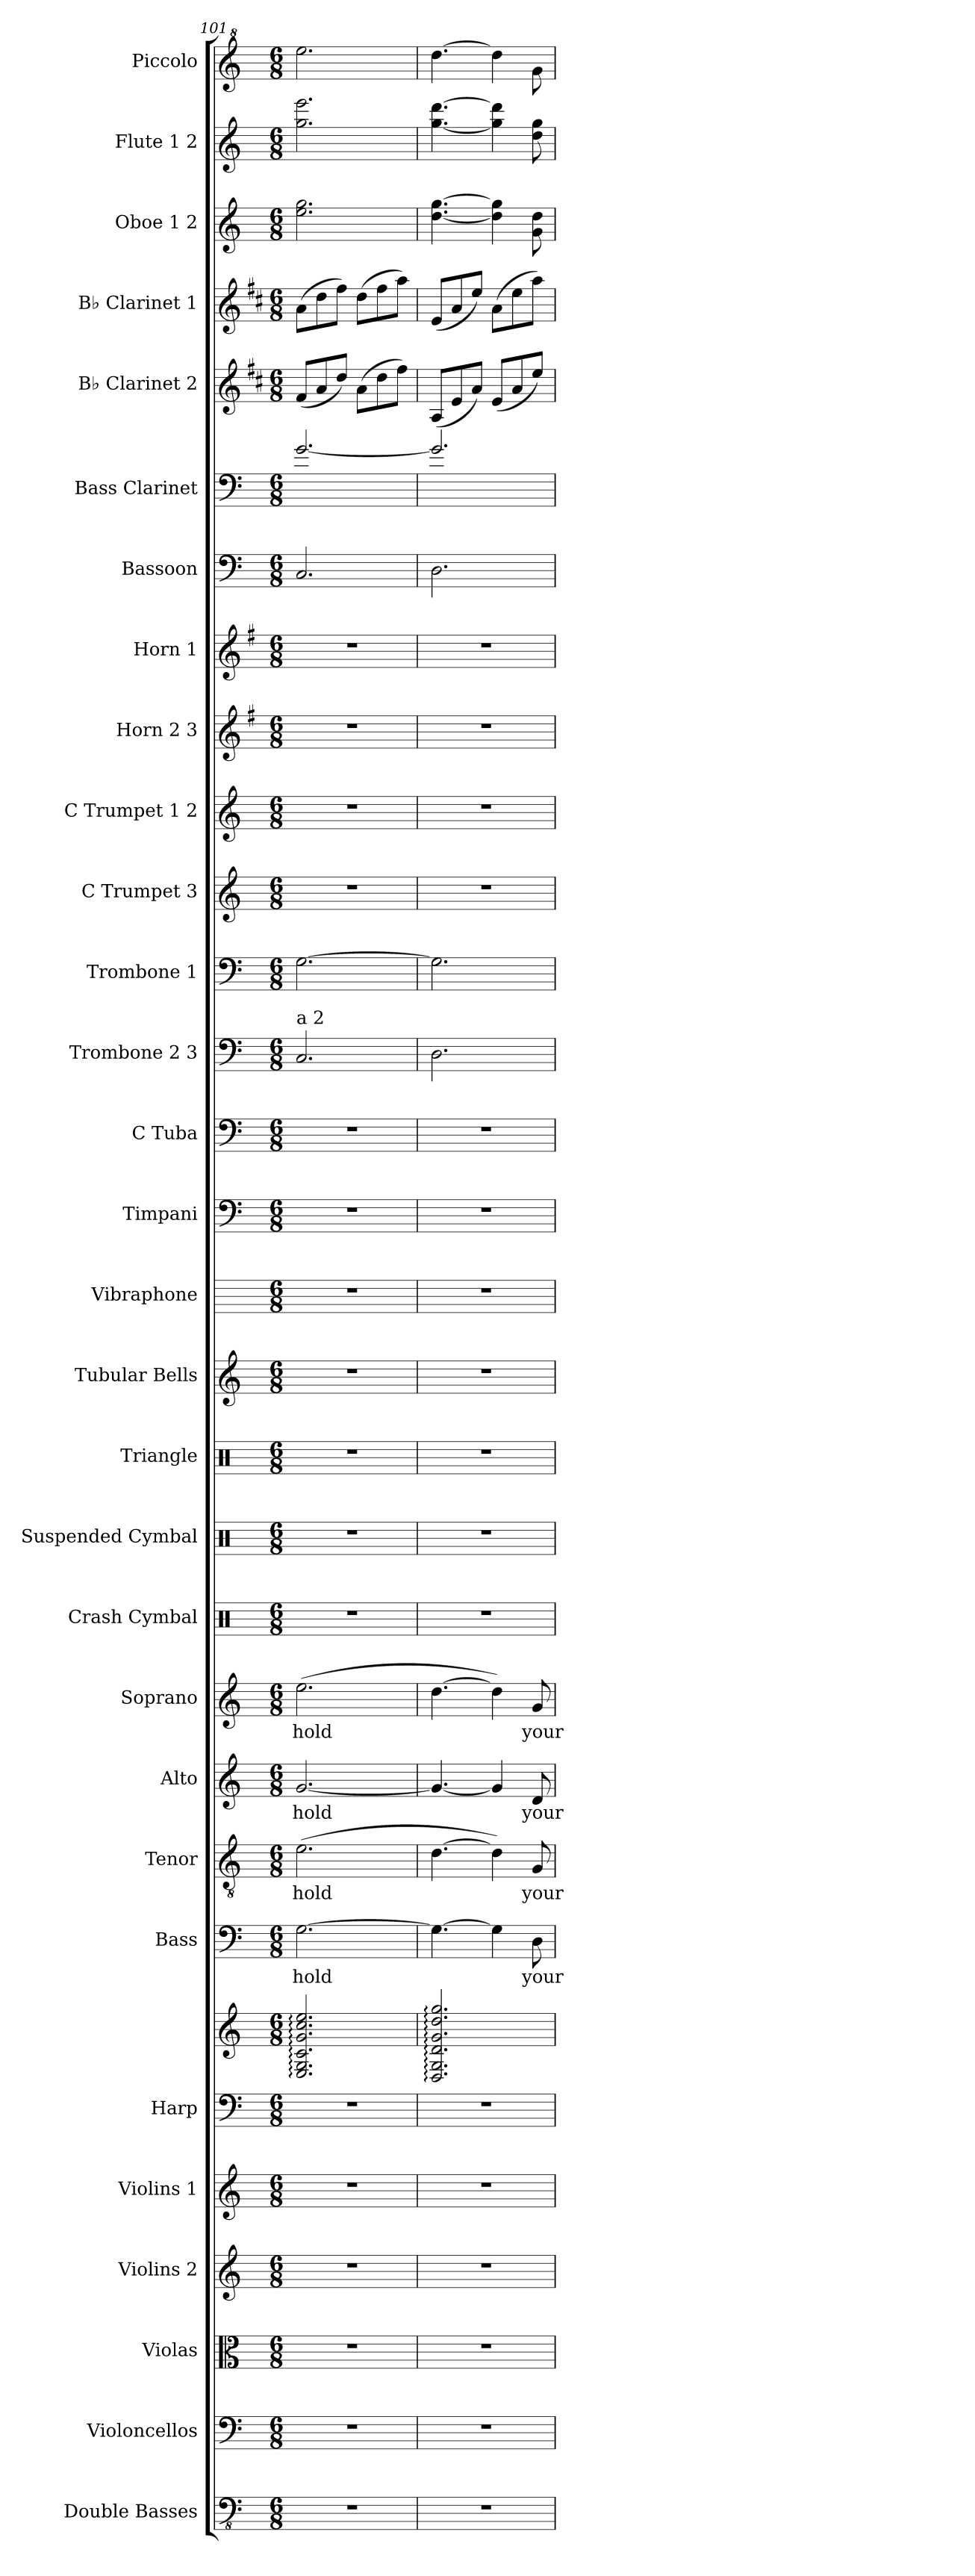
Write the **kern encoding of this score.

**kern	**kern	**kern	**kern	**kern	**kern	**kern	**kern	**text	**kern	**text	**kern	**text	**kern	**text	**kern	**kern	**kern	**kern	**kern	**kern	**kern	**kern	**kern	**kern	**kern	**kern	**kern	**kern	**kern	**kern	**kern	**kern	**kern	**kern
*part30	*part29	*part28	*part27	*part26	*part25	*part25	*part24	*part24	*part23	*part23	*part22	*part22	*part21	*part21	*part20	*part19	*part18	*part17	*part16	*part15	*part14	*part13	*part12	*part11	*part10	*part9	*part8	*part7	*part6	*part5	*part4	*part3	*part2	*part1
*staff31	*staff30	*staff29	*staff28	*staff27	*staff26	*staff25	*staff24	*staff24	*staff23	*staff23	*staff22	*staff22	*staff21	*staff21	*staff20	*staff19	*staff18	*staff17	*staff16	*staff15	*staff14	*staff13	*staff12	*staff11	*staff10	*staff9	*staff8	*staff7	*staff6	*staff5	*staff4	*staff3	*staff2	*staff1
*I"Double Basses	*I"Violoncellos	*I"Violas	*I"Violins 2	*I"Violins 1	*I"Harp	*	*I"Bass	*	*I"Tenor	*	*I"Alto	*	*I"Soprano	*	*I"Crash Cymbal	*I"Suspended Cymbal	*I"Triangle	*I"Tubular Bells	*I"Vibraphone	*I"Timpani	*I"C Tuba	*I"Trombone 2 3	*I"Trombone 1	*I"C Trumpet 3	*I"C Trumpet 1 2	*I"Horn 2 3	*I"Horn 1	*I"Bassoon	*I"Bass Clarinet	*I"B♭ Clarinet 2	*I"B♭ Clarinet 1	*I"Oboe 1 2	*I"Flute 1 2	*I"Piccolo
*I'Dbs.	*I'Vlcs.	*I'Vlas.	*I'Vlns. 2	*I'Vlns. 1	*I'Hrp.	*	*I'B.	*	*I'T.	*	*I'A.	*	*I'S.	*	*I'Cr. Cym.	*I'Susp. Cym.	*I'Trgl.	*I'Tu. Be.	*I'Vib.	*I'Timp.	*I'C Tu.	*I'Trb. 2 3	*I'Trb. 1	*I'C Tpt. 3	*I'C Tpt. 1 2	*I'Hn. 2 3	*I'Hn. 1	*I'Bsn.	*I'B. Cl.	*I'B♭ Cl. 2	*I'B♭ Cl. 1	*I'Ob. 1 2	*I'Fl. 1 2	*I'Picc.
*clefFv4	*clefF4	*clefC3	*clefG2	*clefG2	*clefF4	*clefG2	*clefF4	*	*clefGv2	*	*clefG2	*	*clefG2	*	*clefX	*clefX	*clefX	*clefG2	*	*clefF4	*clefF4	*clefF4	*clefF4	*clefG2	*clefG2	*clefG2	*clefG2	*clefF4	*	*clefG2	*clefG2	*clefG2	*clefG2	*clefG^2
*	*	*	*	*	*	*	*	*	*	*	*	*	*	*	*	*	*	*	*	*	*	*	*	*	*	*ITrd4c7	*ITrd4c7	*	*ITrd8c14	*ITrd1c2	*ITrd1c2	*	*	*ITrd-7c-12
*k[]	*k[]	*k[]	*k[]	*k[]	*k[]	*k[]	*k[]	*	*k[]	*	*k[]	*	*k[]	*	*k[]	*k[]	*k[]	*k[]	*k[]	*k[]	*k[]	*k[]	*k[]	*k[]	*k[]	*k[]	*k[]	*k[]	*k[]	*k[]	*k[]	*k[]	*k[]	*k[]
*C:	*C:	*C:	*C:	*C:	*C:	*C:	*C:	*	*C:	*	*C:	*	*C:	*	*C:	*C:	*C:	*C:	*C:	*C:	*C:	*C:	*C:	*C:	*C:	*C:	*C:	*C:	*C:	*C:	*C:	*C:	*C:	*C:
*M6/8	*M6/8	*M6/8	*M6/8	*M6/8	*M6/8	*M6/8	*M6/8	*	*M6/8	*	*M6/8	*	*M6/8	*	*M6/8	*M6/8	*M6/8	*M6/8	*M6/8	*M6/8	*M6/8	*M6/8	*M6/8	*M6/8	*M6/8	*M6/8	*M6/8	*M6/8	*M6/8	*M6/8	*M6/8	*M6/8	*M6/8	*M6/8
=101	=101	=101	=101	=101	=101	=101	=101	=101	=101	=101	=101	=101	=101	=101	=101	=101	=101	=101	=101	=101	=101	=101	=101	=101	=101	=101	=101	=101	=101	=101	=101	=101	=101	=101
!	!	!	!	!	!	!	!	!	!	!	!	!	!	!	!	!	!	!	!	!	!	!LO:TX:a:t=a 2	!	!	!	!	!	!	!	!	!	!	!	!
2.r	2.r	2.r	2.r	2.r	2.r	2.E/: 2.G/: 2.c/: 2.g/: 2.cc/: 2.ee/:	[2.G\	-hold	(2.e\	-hold	[2.g/	-hold	(2.ee\	-hold	2.r	2.r	2.r	2.r	2.r	2.r	2.r	2.C/	[2.G\	2.r	2.r	2.r	2.r	2.C/	[2.G/	(8e/L	(8g\L	2.ee\ 2.gg\	2.gg\ 2.eee\	2.eeee\
.	.	.	.	.	.	.	.	.	.	.	.	.	.	.	.	.	.	.	.	.	.	.	.	.	.	.	.	.	.	8g/	8cc\	.	.	.
.	.	.	.	.	.	.	.	.	.	.	.	.	.	.	.	.	.	.	.	.	.	.	.	.	.	.	.	.	.	8cc/J)	8ee\J)	.	.	.
.	.	.	.	.	.	.	.	.	.	.	.	.	.	.	.	.	.	.	.	.	.	.	.	.	.	.	.	.	.	(8g\L	(8cc\L	.	.	.
.	.	.	.	.	.	.	.	.	.	.	.	.	.	.	.	.	.	.	.	.	.	.	.	.	.	.	.	.	.	8cc\	8ee\	.	.	.
.	.	.	.	.	.	.	.	.	.	.	.	.	.	.	.	.	.	.	.	.	.	.	.	.	.	.	.	.	.	8ee\J)	8gg\J)	.	.	.
!!LO:PB:g=z
=102	=102	=102	=102	=102	=102	=102	=102	=102	=102	=102	=102	=102	=102	=102	=102	=102	=102	=102	=102	=102	=102	=102	=102	=102	=102	=102	=102	=102	=102	=102	=102	=102	=102	=102
2.r	2.r	2.r	2.r	2.r	2.r	2.D/: 2.G/: 2.d/: 2.g/: 2.dd/: 2.gg/:	4.G\_	.	[4.d\	.	4.g/_	.	[4.dd\	.	2.r	2.r	2.r	2.r	2.r	2.r	2.r	2.D\	2.G\]	2.r	2.r	2.r	2.r	2.D\	2.G/]	(8G/L	(8d/L	[4.dd\ [4.gg\	[4.gg\ [4.ddd\	[4.dddd\
.	.	.	.	.	.	.	.	.	.	.	.	.	.	.	.	.	.	.	.	.	.	.	.	.	.	.	.	.	.	8d/	8g/	.	.	.
.	.	.	.	.	.	.	.	.	.	.	.	.	.	.	.	.	.	.	.	.	.	.	.	.	.	.	.	.	.	8g/J)	8dd/J)	.	.	.
.	.	.	.	.	.	.	4G\]	.	4d\])	.	4g/]	.	4dd\])	.	.	.	.	.	.	.	.	.	.	.	.	.	.	.	.	(8d/L	(8g\L	4dd\] 4gg\]	4gg\] 4ddd\]	4dddd\]
.	.	.	.	.	.	.	.	.	.	.	.	.	.	.	.	.	.	.	.	.	.	.	.	.	.	.	.	.	.	8g/	8dd\	.	.	.
.	.	.	.	.	.	.	8D\	your	8G/	your	8d/	your	8g/	your	.	.	.	.	.	.	.	.	.	.	.	.	.	.	.	8dd/J)	8gg\J)	8g\ 8dd\	8dd\ 8gg\	8ggg\
=	=	=	=	=	=	=	=	=	=	=	=	=	=	=	=	=	=	=	=	=	=	=	=	=	=	=	=	=	=	=	=	=	=	=
*-	*-	*-	*-	*-	*-	*-	*-	*-	*-	*-	*-	*-	*-	*-	*-	*-	*-	*-	*-	*-	*-	*-	*-	*-	*-	*-	*-	*-	*-	*-	*-	*-	*-	*-
